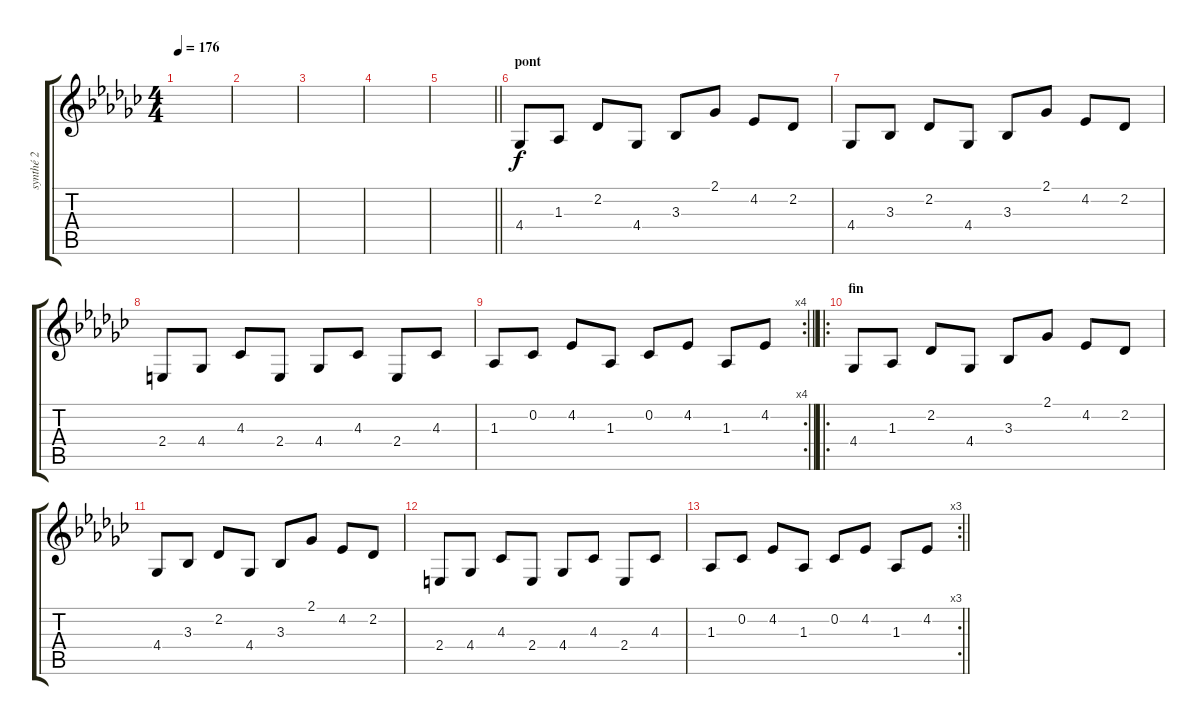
\track ("synthé 2" "synthé 2") {instrument lead8bassandlead}
\staff {score tabs}
\tuning (E4 B3 G3 D3 A2 E2) {hide}
\ts (4 4)
\tempo 176
\clef g2
\ks gb
|
|
|
|
\barLineRight lightlight
|
\section ("" "pont")
4.4.8 1.3.8 2.2.8 4.4.8 3.3.8 2.1.8 4.2.8 2.2.8 |
4.4.8 3.3.8 2.2.8 4.4.8 3.3.8 2.1.8 4.2.8 2.2.8 |
2.4.8 4.4.8 4.3.8 2.4.8 4.4.8 4.3.8 2.4.8 4.3.8 |
\rc 4
\barLineRight lightlight
1.3.8 0.2.8 4.2.8 1.3.8 0.2.8 4.2.8 1.3.8 4.2.8 |
\ro
\section ("" "fin")
4.4.8 1.3.8 2.2.8 4.4.8 3.3.8 2.1.8 4.2.8 2.2.8 |
4.4.8 3.3.8 2.2.8 4.4.8 3.3.8 2.1.8 4.2.8 2.2.8 |
2.4.8 4.4.8 4.3.8 2.4.8 4.4.8 4.3.8 2.4.8 4.3.8 |
\rc 3
\barLineRight lightlight
1.3.8 0.2.8 4.2.8 1.3.8 0.2.8 4.2.8 1.3.8 4.2.8
